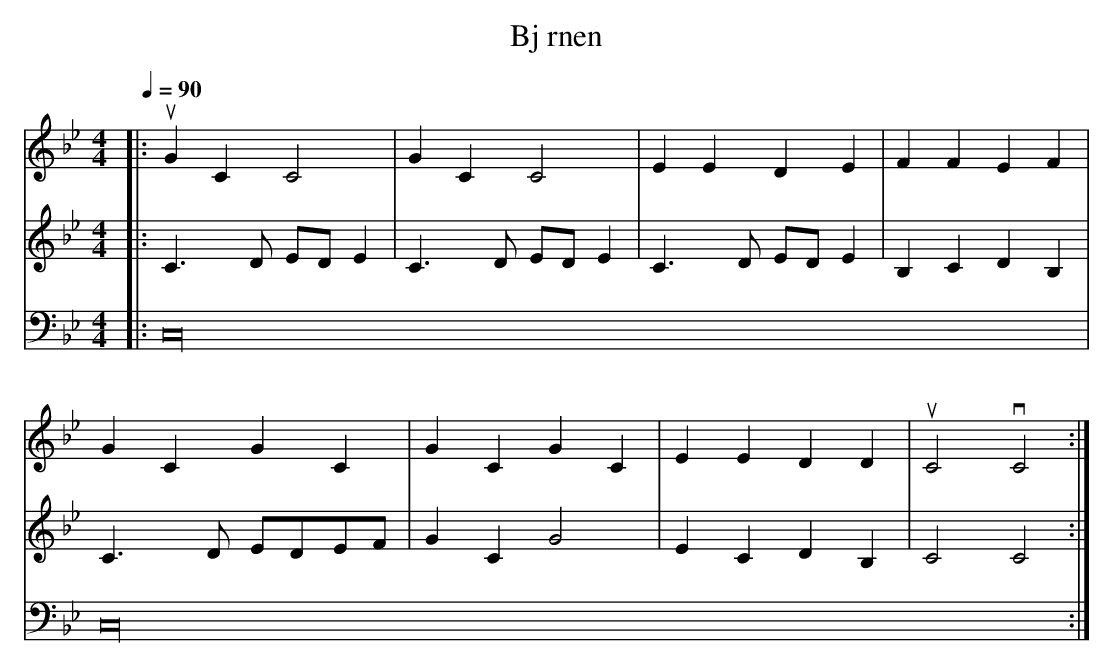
X:1
T: Bj rnen
M: 4/4
L: 1/4
Q: 90
K: Bb
[V:1] |: uGC C2 | GC C2 | EE DE | FF EF |
[V:2] |: C3/2D/2 E/2D/2 E | C3/2D/2 E/2D/2 E | C3/2D/2 E/2D/2 E | B,C DB, |
[V:3] |: C,16 |
[V:1] GC GC | GC GC | EE DD | uC2 vC2 :|]
[V:2] C3/2D/2 E/2D/2E/2F/2 | GC G2 | EC DB, | C2 C2 :|]
[V:3] C,16 :|]
